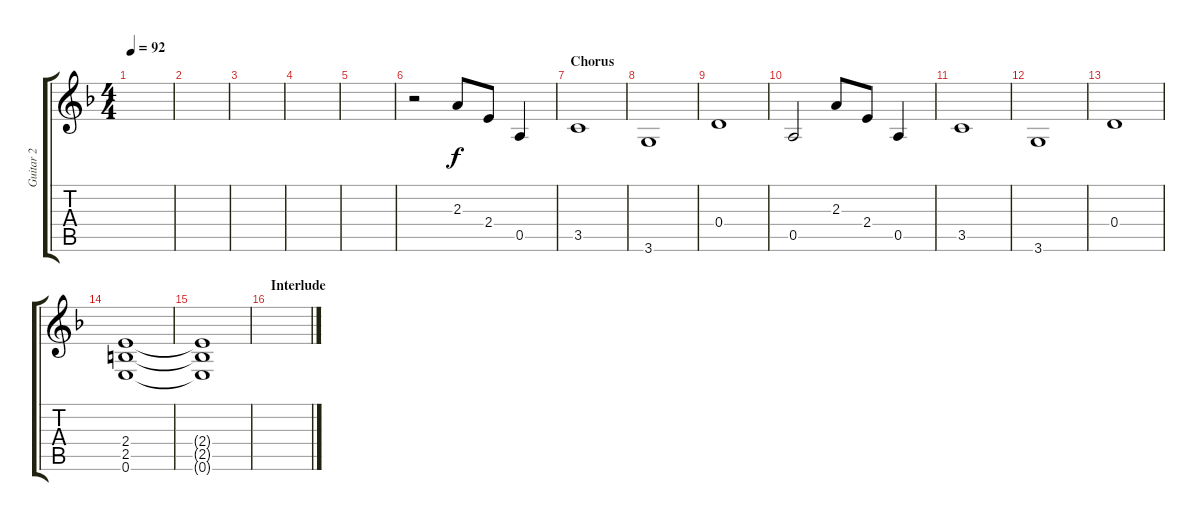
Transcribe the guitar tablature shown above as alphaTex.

\track ("Guitar 2" "Guitar 2") {instrument distortionguitar}
\staff {score tabs}
\tuning (E4 B3 G3 D3 A2 E2) {hide}
\ts (4 4)
\tempo 92
\clef g2
\ks f
|
|
|
|
|
r.2 2.3.8 2.4.8 0.5.4 |
\section ("" "Chorus")
3.5.1 |
3.6.1 |
0.4.1 |
0.5.2 2.3.8 2.4.8 0.5.4 |
3.5.1 |
3.6.1 |
0.4.1 |
(2.4 2.5 0.6).1{dy f} |
(2.4{t} 2.5{t} 0.6{t}).1 |
\section ("" "Interlude")
